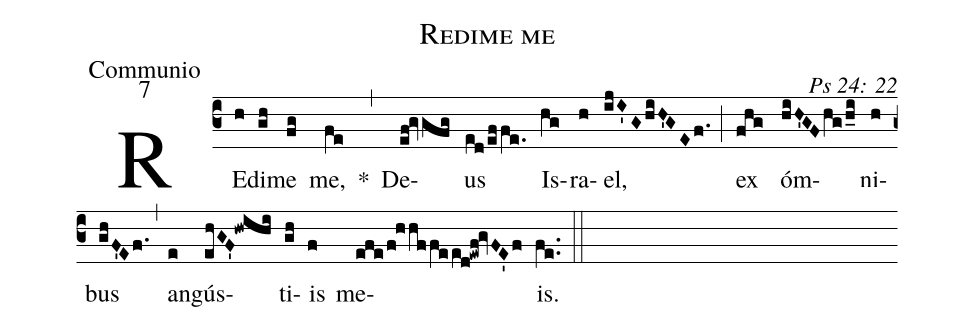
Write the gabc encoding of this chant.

name: Redime me;
office-part: Communio;
mode: 7;
commentary: Ps 24: 22;
%%
(c3) REd(h)i(gh)me(fg) me,(fe) *(,) De(ef!gvgfg)us(ed/effe.) Is(hg)ra(h)el,(ijI'GhiH'GEf.) (;) ex(fhg) óm(hiH'GFhg/h_i)ni(h)bus(ghF'Ef.) (,) an(e)gús(ehGF'!hwihi)ti(gh)is(f) me(efe/f!hhffeed!ewf!gvFE'f)is.(fe..) (::)
